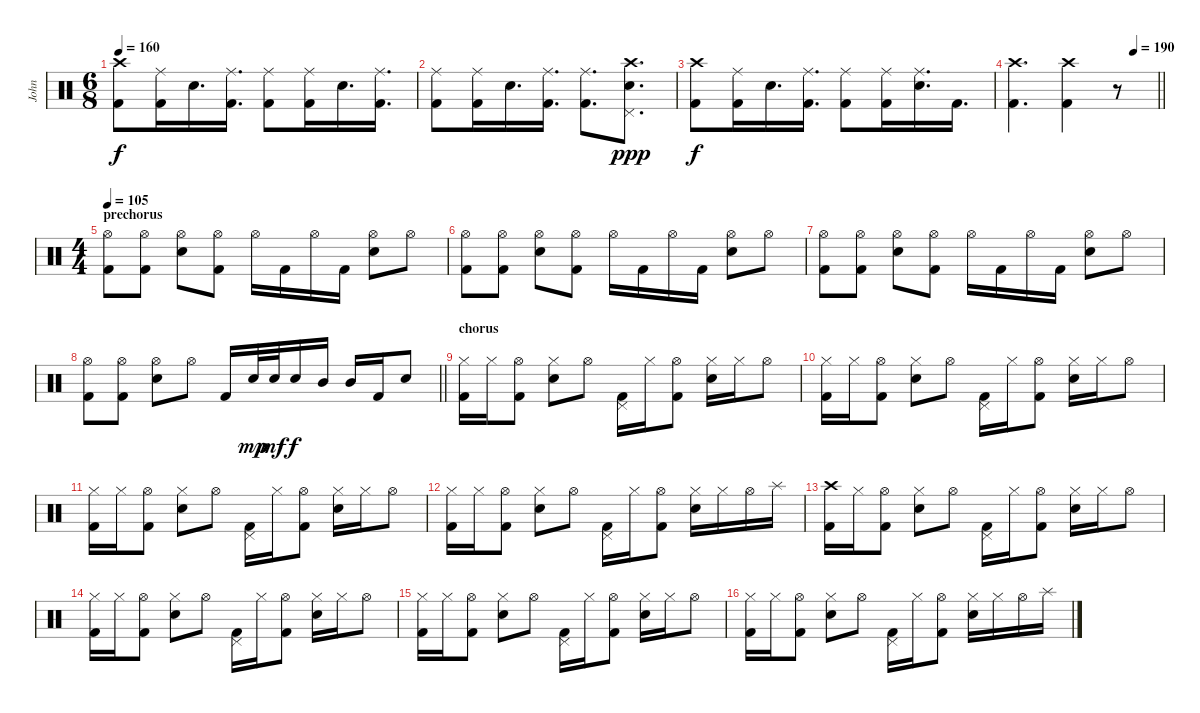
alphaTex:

\track ("John" "John") {instrument percussion}
\staff {score}
\articulation defaults
\ts (6 8)
\tempo 160
\clef neutral
\ks c
("Crash high (hit)" "Kick (hit) 2").8{dy f} ("Ride (middle)" "Kick (hit) 2").16 "Electric Snare (hit)".16{d} ("Ride (middle)" "Kick (hit) 2").16{d} ("Ride (middle)" "Kick (hit) 2").8 ("Ride (middle)" "Kick (hit) 2").16 "Electric Snare (hit)".16{d} ("Ride (middle)" "Kick (hit) 2").16{d} |
("Ride (middle)" "Kick (hit) 2").8 ("Ride (middle)" "Kick (hit) 2").16 "Electric Snare (hit)".16{d} ("Ride (middle)" "Kick (hit) 2").16{d} ("Ride (middle)" "Kick (hit) 2").8{d} ("Crash high (hit)" "Pedal Hi-Hat (hit)" "Electric Snare (hit)").8{d dy ppp} |
("Crash high (hit)" "Kick (hit) 2").8{dy f} ("Ride (middle)" "Kick (hit) 2").16 "Electric Snare (hit)".16{d} ("Ride (middle)" "Kick (hit) 2").16{d} ("Ride (middle)" "Kick (hit) 2").8 ("Ride (middle)" "Kick (hit) 2").16 ("Ride (middle)" "Electric Snare (hit)").16{d} "Kick (hit) 2".16{d} |
\tempo (190 0.8333333333333334)
\barLineRight lightlight
("Crash high (hit)" "Kick (hit) 2").4{d} ("Crash high (hit)" "Kick (hit) 2").4 r.8 |
\ts (4 4)
\section ("" "prechorus")
\tempo 105
("Hi-Hat (open)" "Kick (hit) 2").8 ("Hi-Hat (open)" "Kick (hit) 2").8 ("Hi-Hat (open)" "Electric Snare (hit)").8 ("Hi-Hat (open)" "Kick (hit) 2").8 "Hi-Hat (open)".16 "Kick (hit) 2".16 "Hi-Hat (open)".16 "Kick (hit) 2".16 ("Hi-Hat (open)" "Electric Snare (hit)").8 "Hi-Hat (open)".8 |
("Hi-Hat (open)" "Kick (hit) 2").8 ("Hi-Hat (open)" "Kick (hit) 2").8 ("Hi-Hat (open)" "Electric Snare (hit)").8 ("Hi-Hat (open)" "Kick (hit) 2").8 "Hi-Hat (open)".16 "Kick (hit) 2".16 "Hi-Hat (open)".16 "Kick (hit) 2".16 ("Hi-Hat (open)" "Electric Snare (hit)").8 "Hi-Hat (open)".8 |
("Hi-Hat (open)" "Kick (hit) 2").8 ("Hi-Hat (open)" "Kick (hit) 2").8 ("Hi-Hat (open)" "Electric Snare (hit)").8 ("Hi-Hat (open)" "Kick (hit) 2").8 "Hi-Hat (open)".16 "Kick (hit) 2".16 "Hi-Hat (open)".16 "Kick (hit) 2".16 ("Hi-Hat (open)" "Electric Snare (hit)").8 "Hi-Hat (open)".8 |
\barLineRight lightlight
("Hi-Hat (open)" "Kick (hit) 2").8 ("Hi-Hat (open)" "Kick (hit) 2").8 ("Hi-Hat (open)" "Electric Snare (hit)").8 "Hi-Hat (open)".8 "Kick (hit) 2".16 "Electric Snare (hit)".32{dy mp} "Electric Snare (hit)".32{dy mf} "Electric Snare (hit)".16{dy f} "Mid Tom (hit)".16 "Mid Tom (hit)".16 "Kick (hit) 2".16 "Electric Snare (hit)".8 |
\section ("" "chorus")
("Hi-Hat (closed)" "Kick (hit) 2").16 "Hi-Hat (closed)".16 ("Hi-Hat (open)" "Kick (hit) 2").8 ("Hi-Hat (closed)" "Electric Snare (hit)").8 "Hi-Hat (open)".8 ("Pedal Hi-Hat (hit)" "Kick (hit) 2").16 "Hi-Hat (closed)".16 ("Hi-Hat (open)" "Kick (hit) 2").8 ("Hi-Hat (closed)" "Electric Snare (hit)").16 "Hi-Hat (closed)".16 "Hi-Hat (open)".8 |
("Hi-Hat (closed)" "Kick (hit) 2").16 "Hi-Hat (closed)".16 ("Hi-Hat (open)" "Kick (hit) 2").8 ("Hi-Hat (closed)" "Electric Snare (hit)").8 "Hi-Hat (open)".8 ("Pedal Hi-Hat (hit)" "Kick (hit) 2").16 "Hi-Hat (closed)".16 ("Hi-Hat (open)" "Kick (hit) 2").8 ("Hi-Hat (closed)" "Electric Snare (hit)").16 "Hi-Hat (closed)".16 "Hi-Hat (open)".8 |
("Hi-Hat (closed)" "Kick (hit) 2").16 "Hi-Hat (closed)".16 ("Hi-Hat (open)" "Kick (hit) 2").8 ("Hi-Hat (closed)" "Electric Snare (hit)").8 "Hi-Hat (open)".8 ("Pedal Hi-Hat (hit)" "Kick (hit) 2").16 "Hi-Hat (closed)".16 ("Hi-Hat (open)" "Kick (hit) 2").8 ("Hi-Hat (closed)" "Electric Snare (hit)").16 "Hi-Hat (closed)".16 "Hi-Hat (open)".8 |
("Hi-Hat (closed)" "Kick (hit) 2").16 "Hi-Hat (closed)".16 ("Hi-Hat (open)" "Kick (hit) 2").8 ("Hi-Hat (closed)" "Electric Snare (hit)").8 "Hi-Hat (open)".8 ("Pedal Hi-Hat (hit)" "Kick (hit) 2").16 "Hi-Hat (closed)".16 ("Hi-Hat (open)" "Kick (hit) 2").8 ("Hi-Hat (closed)" "Electric Snare (hit)").16 "Hi-Hat (closed)".16 "Hi-Hat (open)".16 "Splash (hit)".16 |
("Crash high (hit)" "Kick (hit) 2").16 "Hi-Hat (closed)".16 ("Hi-Hat (open)" "Kick (hit) 2").8 ("Hi-Hat (closed)" "Electric Snare (hit)").8 "Hi-Hat (open)".8 ("Pedal Hi-Hat (hit)" "Kick (hit) 2").16 "Hi-Hat (closed)".16 ("Hi-Hat (open)" "Kick (hit) 2").8 ("Hi-Hat (closed)" "Electric Snare (hit)").16 "Hi-Hat (closed)".16 "Hi-Hat (open)".8 |
("Hi-Hat (closed)" "Kick (hit) 2").16 "Hi-Hat (closed)".16 ("Hi-Hat (open)" "Kick (hit) 2").8 ("Hi-Hat (closed)" "Electric Snare (hit)").8 "Hi-Hat (open)".8 ("Pedal Hi-Hat (hit)" "Kick (hit) 2").16 "Hi-Hat (closed)".16 ("Hi-Hat (open)" "Kick (hit) 2").8 ("Hi-Hat (closed)" "Electric Snare (hit)").16 "Hi-Hat (closed)".16 "Hi-Hat (open)".8 |
("Hi-Hat (closed)" "Kick (hit) 2").16 "Hi-Hat (closed)".16 ("Hi-Hat (open)" "Kick (hit) 2").8 ("Hi-Hat (closed)" "Electric Snare (hit)").8 "Hi-Hat (open)".8 ("Pedal Hi-Hat (hit)" "Kick (hit) 2").16 "Hi-Hat (closed)".16 ("Hi-Hat (open)" "Kick (hit) 2").8 ("Hi-Hat (closed)" "Electric Snare (hit)").16 "Hi-Hat (closed)".16 "Hi-Hat (open)".8 |
("Hi-Hat (closed)" "Kick (hit) 2").16 "Hi-Hat (closed)".16 ("Hi-Hat (open)" "Kick (hit) 2").8 ("Hi-Hat (closed)" "Electric Snare (hit)").8 "Hi-Hat (open)".8 ("Pedal Hi-Hat (hit)" "Kick (hit) 2").16 "Hi-Hat (closed)".16 ("Hi-Hat (open)" "Kick (hit) 2").8 ("Hi-Hat (closed)" "Electric Snare (hit)").16 "Hi-Hat (closed)".16 "Hi-Hat (open)".16 "Splash (hit)".16
